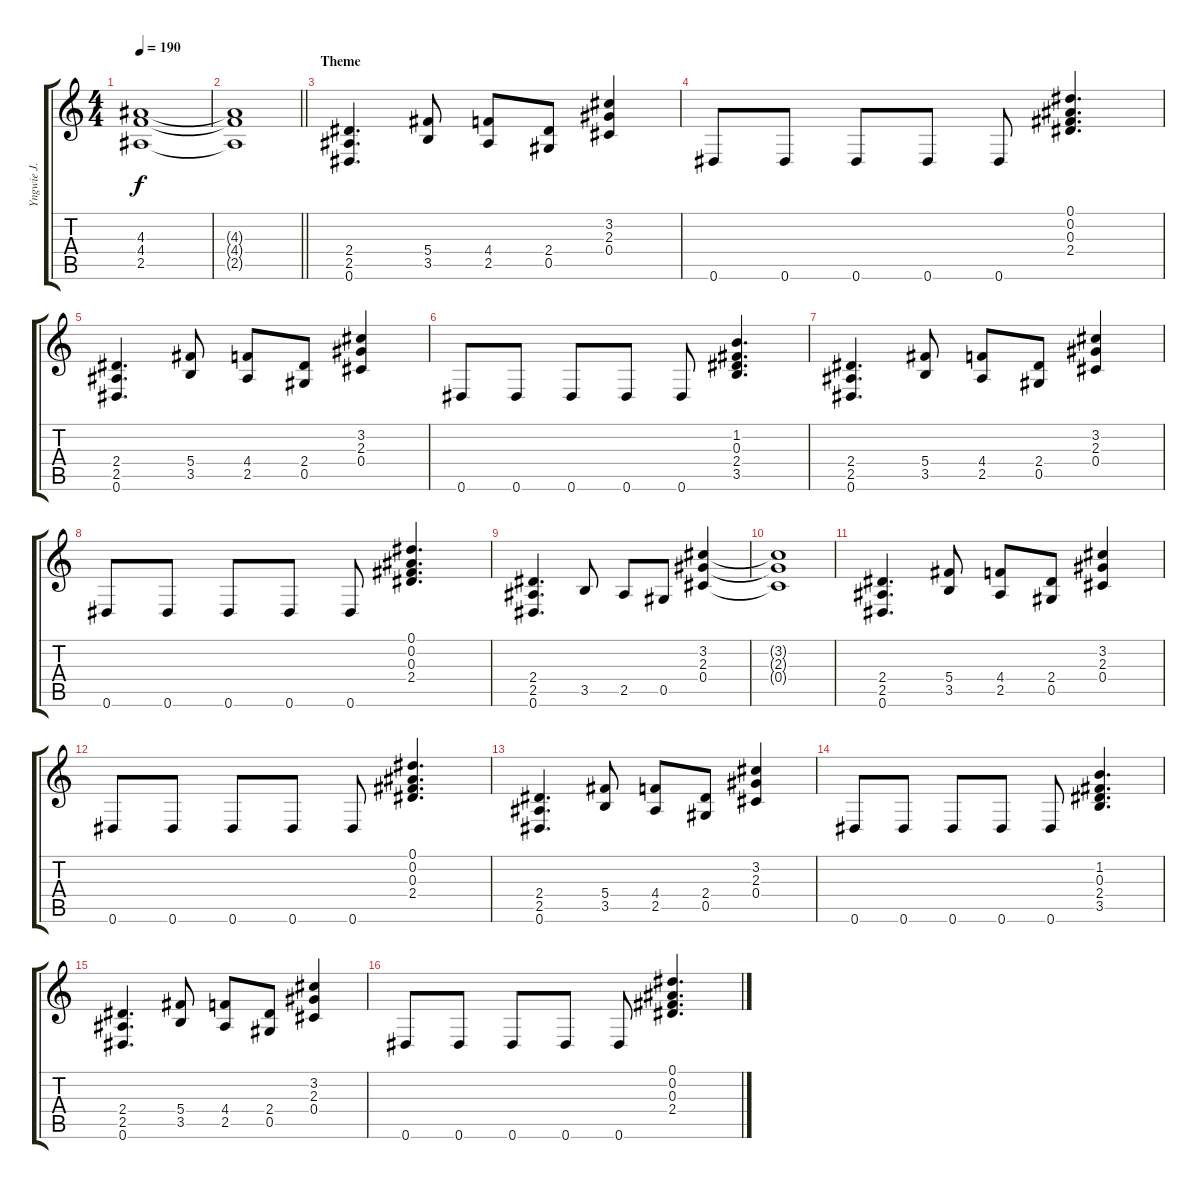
\track ("Yngwie J. Malmsteen" "Yngwie J. ") {instrument overdrivenguitar}
\staff {score tabs}
\tuning (Eb4 Bb3 Gb3 Db3 Ab2 Eb2) {hide}
\ts (4 4)
\tempo 190
\clef g2
\ks c
(4.3 4.4 2.5).1{dy f} |
\barLineRight lightlight
(4.3{t} 4.4{t} 2.5{t}).1 |
\section ("" "Theme")
(2.4 2.5 0.6).4{d} (5.4 3.5).8 (4.4 2.5).8 (2.4 0.5).8 (3.2 2.3 0.4).4 |
0.6.8 0.6.8 0.6.8 0.6.8 0.6.8 (0.1 0.2 0.3 2.4).4{d} |
(2.4 2.5 0.6).4{d} (5.4 3.5).8 (4.4 2.5).8 (2.4 0.5).8 (3.2 2.3 0.4).4 |
0.6.8 0.6.8 0.6.8 0.6.8 0.6.8 (1.2 0.3 2.4 3.5).4{d} |
(2.4 2.5 0.6).4{d} (5.4 3.5).8 (4.4 2.5).8 (2.4 0.5).8 (3.2 2.3 0.4).4 |
0.6.8 0.6.8 0.6.8 0.6.8 0.6.8 (0.1 0.2 0.3 2.4).4{d} |
(2.4 2.5 0.6).4{d} 3.5.8 2.5.8 0.5.8 (3.2 2.3 0.4).4 |
(3.2{t} 2.3{t} 0.4{t}).1 |
(2.4 2.5 0.6).4{d} (5.4 3.5).8 (4.4 2.5).8 (2.4 0.5).8 (3.2 2.3 0.4).4 |
0.6.8 0.6.8 0.6.8 0.6.8 0.6.8 (0.1 0.2 0.3 2.4).4{d} |
(2.4 2.5 0.6).4{d} (5.4 3.5).8 (4.4 2.5).8 (2.4 0.5).8 (3.2 2.3 0.4).4 |
0.6.8 0.6.8 0.6.8 0.6.8 0.6.8 (1.2 0.3 2.4 3.5).4{d} |
(2.4 2.5 0.6).4{d} (5.4 3.5).8 (4.4 2.5).8 (2.4 0.5).8 (3.2 2.3 0.4).4 |
0.6.8 0.6.8 0.6.8 0.6.8 0.6.8 (0.1 0.2 0.3 2.4).4{d}
